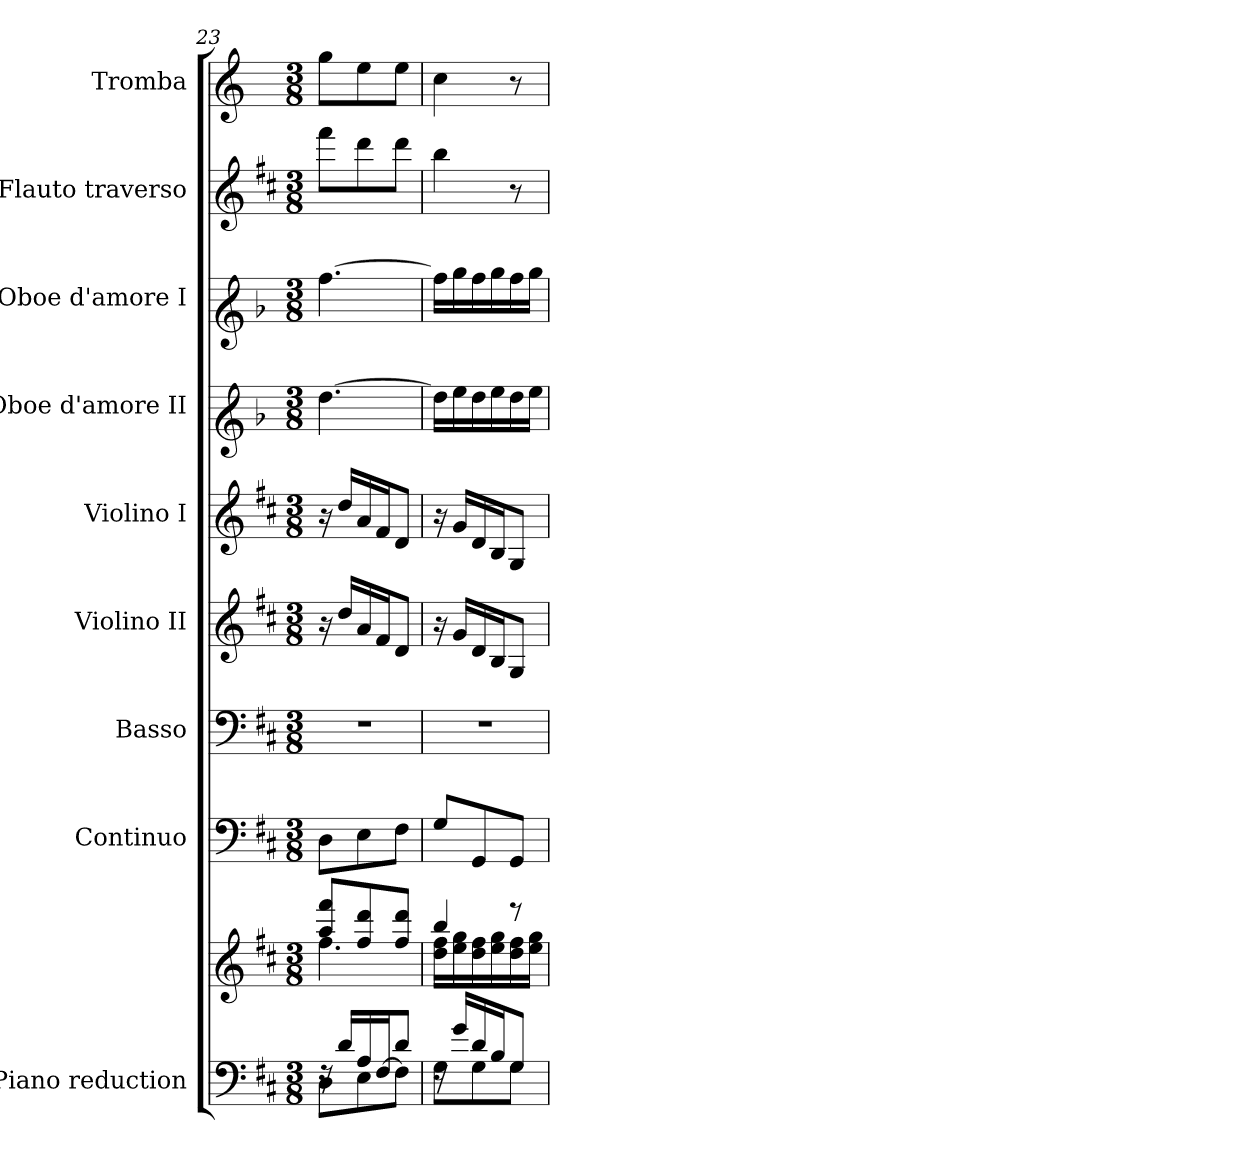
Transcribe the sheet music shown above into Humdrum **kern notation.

**kern	**kern	**kern	**kern	**kern	**kern	**kern	**kern	**kern	**kern
*part9	*part9	*part8	*part7	*part6	*part5	*part4	*part3	*part2	*part1
*staff10	*staff9	*staff8	*staff7	*staff6	*staff5	*staff4	*staff3	*staff2	*staff1
*I"Piano reduction	*	*I"Continuo	*I"Basso	*I"Violino II	*I"Violino I	*I"Oboe d'amore II	*I"Oboe d'amore I	*I"Flauto traverso	*I"Tromba
*I'Pno	*	*	*	*I'Vln	*I'Vln	*	*	*I'Fl	*
*clefF4	*clefG2	*clefF4	*clefF4	*clefG2	*clefG2	*clefG1	*clefG1	*clefG2	*clefG2
*	*	*	*	*	*	*ITrd2c3	*ITrd2c3	*	*ITrd-1c-2
*k[f#c#]	*k[f#c#]	*k[f#c#]	*k[f#c#]	*k[f#c#]	*k[f#c#]	*k[f#c#]	*k[f#c#]	*k[f#c#]	*k[f#c#]
*M3/8	*M3/8	*M3/8	*M3/8	*M3/8	*M3/8	*M3/8	*M3/8	*M3/8	*M3/8
=23	=23	=23	=23	=23	=23	=23	=23	=23	=23
*^	*^	*	*	*	*	*	*	*	*
16rF	8D\L	8aa/ 8fff#/L	4.ff#\	8D\L	4.r	16r	16r	[4.dd\	[4.ff#\	8fff#\L	8aa\L
16d/LL	.	.	.	.	.	16dd/LL	16dd/LL	.	.	.	.
16A/	8E\	8ff#/ 8ddd/	.	8E\	.	16a/	16a/	.	.	8ddd\	8ff#\
[16F#/J	.	.	.	.	.	16f#/J	16f#/J	.	.	.	.
8d/J	8F#\J]	8ff#/ 8ddd/J	.	8F#\J	.	8d/J	8d/J	.	.	8ddd\J	8ff#\J
=24	=24	=24	=24	=24	=24	=24	=24	=24	=24	=24	=24
16rF	8G\L	4bb/	16dd\ 16ff#\LL	8G/L	4.r	16r	16r	16dd\LL]	16ff#\LL]	4bb\	4dd\
16g/LL	.	.	16ee\ 16gg\	.	.	16g/LL	16g/LL	16ee\	16gg\	.	.
16d/	8G\	.	16dd\ 16ff#\	8GG/	.	16d/	16d/	16dd\	16ff#\	.	.
16B/J	.	.	16ee\ 16gg\	.	.	16B/J	16B/J	16ee\	16gg\	.	.
8G/J	8G\J	8r	16dd\ 16ff#\	8GG/J	.	8G/J	8G/J	16dd\	16ff#\	8r	8r
.	.	.	16ee\ 16gg\JJ	.	.	.	.	16ee\JJ	16gg\JJ	.	.
*v	*v	*	*	*	*	*	*	*	*	*	*
*	*v	*v	*	*	*	*	*	*	*	*
=	=	=	=	=	=	=	=	=	=
*-	*-	*-	*-	*-	*-	*-	*-	*-	*-
